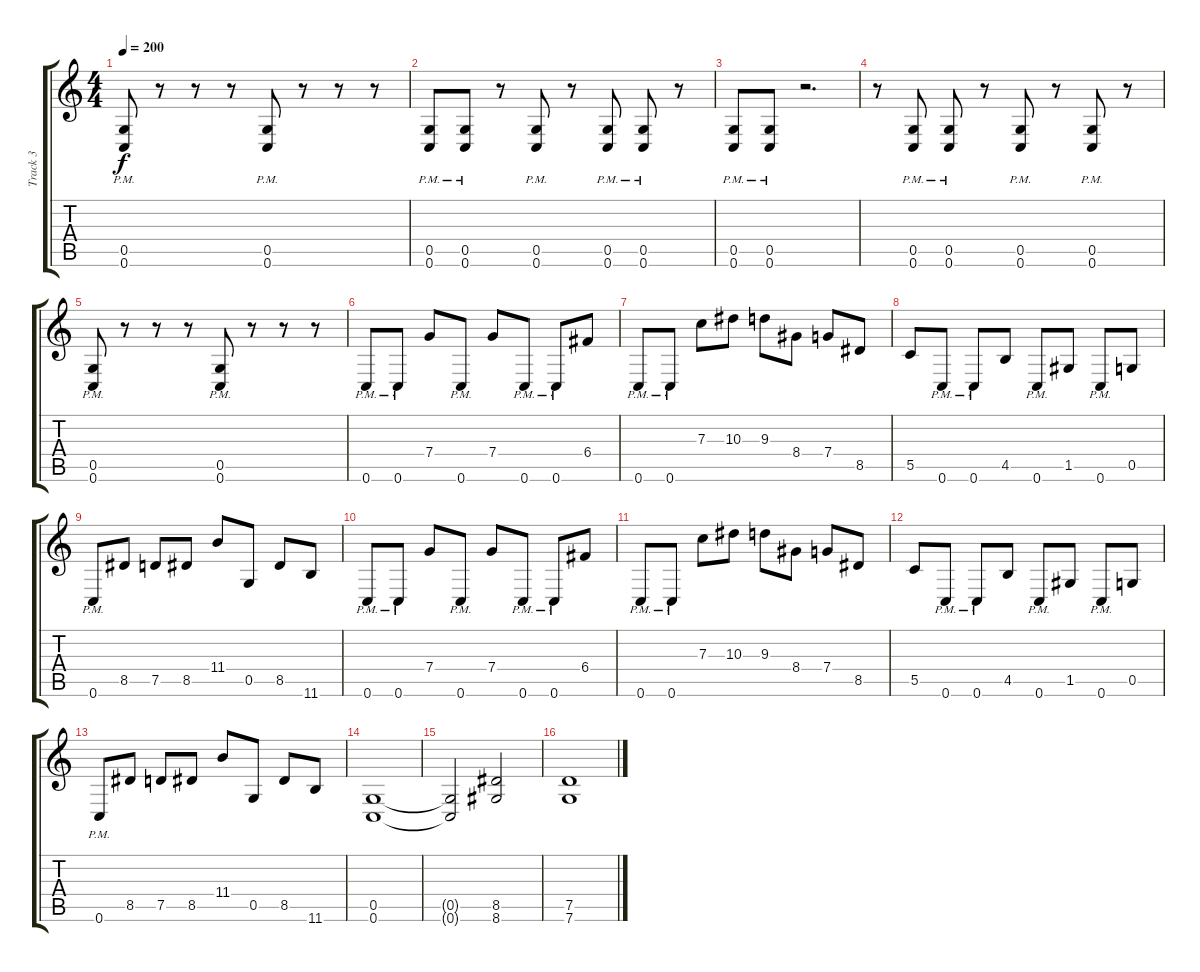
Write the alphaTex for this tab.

\track ("Track 3" "Track 3") {instrument overdrivenguitar}
\staff {score tabs}
\tuning (D4 A3 F3 C3 G2 C2) {hide}
\ts (4 4)
\tempo 200
\clef g2
\ks c
(0.5 0.6{pm}).8{dy f} r.8 r.8 r.8 (0.5 0.6{pm}).8 r.8 r.8 r.8 |
(0.5 0.6{pm}).8 (0.5 0.6{pm}).8 r.8 (0.5 0.6{pm}).8 r.8 (0.5 0.6{pm}).8 (0.5 0.6{pm}).8 r.8 |
(0.5 0.6{pm}).8 (0.5 0.6{pm}).8 r.2{d} |
r.8 (0.5 0.6{pm}).8 (0.5 0.6{pm}).8 r.8 (0.5 0.6{pm}).8 r.8 (0.5 0.6{pm}).8 r.8 |
(0.5 0.6{pm}).8 r.8 r.8 r.8 (0.5 0.6{pm}).8 r.8 r.8 r.8 |
0.6{pm}.8 0.6{pm}.8 7.4.8 0.6{pm}.8 7.4.8 0.6{pm}.8 0.6{pm}.8 6.4.8 |
0.6{pm}.8 0.6{pm}.8 7.3.8 10.3.8 9.3.8 8.4.8 7.4.8 8.5.8 |
5.5.8 0.6{pm}.8 0.6{pm}.8 4.5.8 0.6{pm}.8 1.5.8 0.6{pm}.8 0.5.8 |
0.6{pm}.8 8.5.8 7.5.8 8.5.8 11.4.8 0.5.8 8.5.8 11.6.8 |
0.6{pm}.8 0.6{pm}.8 7.4.8 0.6{pm}.8 7.4.8 0.6{pm}.8 0.6{pm}.8 6.4.8 |
0.6{pm}.8 0.6{pm}.8 7.3.8 10.3.8 9.3.8 8.4.8 7.4.8 8.5.8 |
5.5.8 0.6{pm}.8 0.6{pm}.8 4.5.8 0.6{pm}.8 1.5.8 0.6{pm}.8 0.5.8 |
0.6{pm}.8 8.5.8 7.5.8 8.5.8 11.4.8 0.5.8 8.5.8 11.6.8 |
(0.5 0.6).1 |
(0.5{t} 0.6{t}).2 (8.5 8.6).2 |
(7.5 7.6).1
